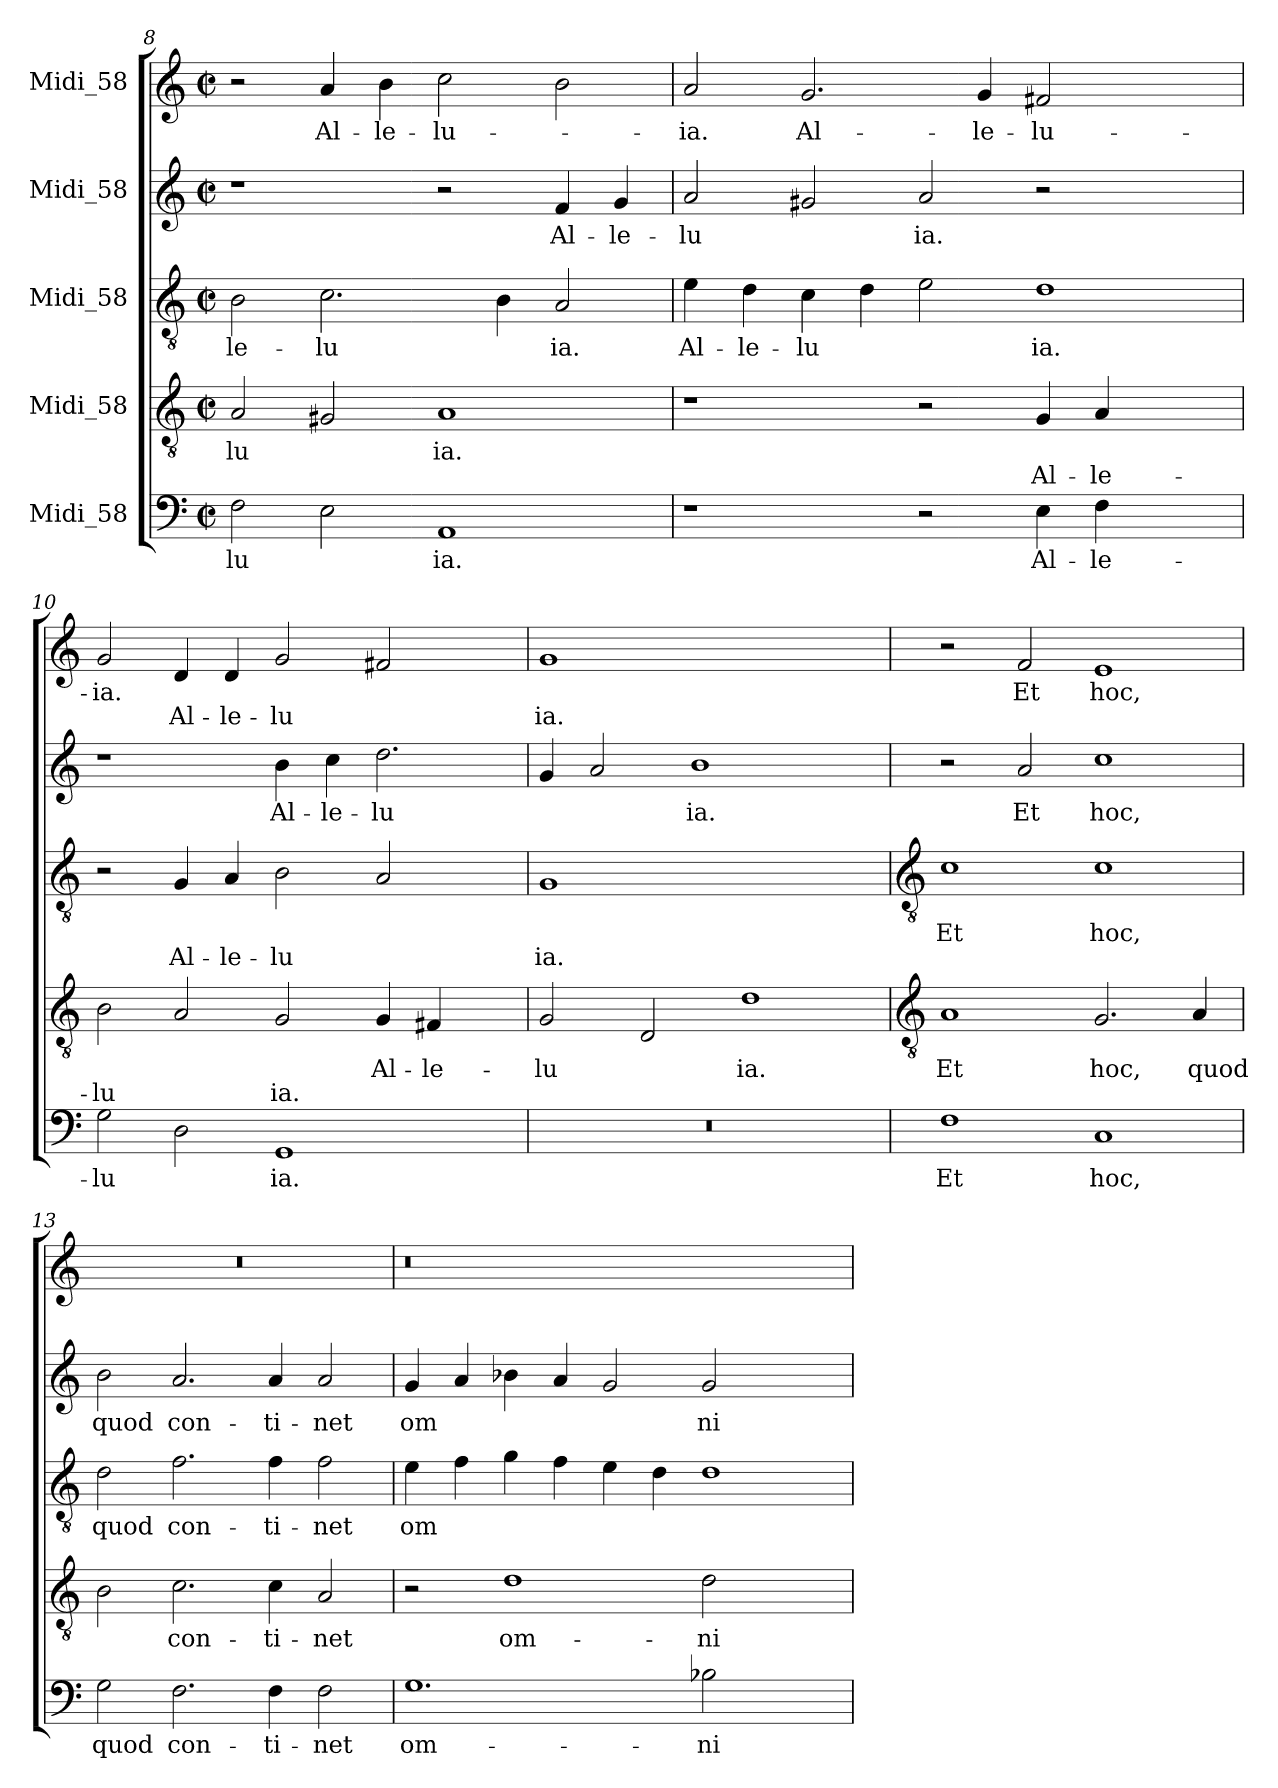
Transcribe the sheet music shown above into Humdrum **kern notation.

**kern	**text	**kern	**text	**text	**kern	**text	**text	**kern	**text	**kern	**text	**text
*part5	*part5	*part4	*part4	*part4	*part3	*part3	*part3	*part2	*part2	*part1	*part1	*part1
*staff5	*staff5	*staff4	*staff4	*staff4	*staff3	*staff3	*staff3	*staff2	*staff2	*staff1	*staff1	*staff1
*I"Midi_58	*	*I"Midi_58	*	*	*I"Midi_58	*	*	*I"Midi_58	*	*I"Midi_58	*	*
*clefF4	*	*clefGv2	*	*	*clefGv2	*	*	*clefG2	*	*clefG2	*	*
*k[]	*	*k[]	*	*	*k[]	*	*	*k[]	*	*k[]	*	*
*C:	*	*C:	*	*	*C:	*	*	*C:	*	*C:	*	*
*M4/2	*	*M4/2	*	*	*M4/2	*	*	*M4/2	*	*M4/2	*	*
*met(c|)	*	*met(c|)	*	*	*met(c|)	*	*	*met(c|)	*	*met(c|)	*	*
=8	=8	=8	=8	=8	=8	=8	=8	=8	=8	=8	=8	=8
!	!LO:LY:b	!	!LO:LY:b	!	!	!LO:LY:b	!	!	!	!	!	!
2F	-lu	2A	-lu	.	2B	-le-	.	1r	.	2r	.	.
!	!	!	!	!	!	!LO:LY:b	!	!	!	!	!LO:LY:b	!
2E	.	2G#X	.	.	2.c	-lu	.	.	.	4a	Al-	.
!	!	!	!	!	!	!	!	!	!	!	!LO:LY:b	!
.	.	.	.	.	.	.	.	.	.	4b	-le-	.
!	!LO:LY:b	!	!LO:LY:b	!	!	!	!	!	!	!	!LO:LY:b	!
1AA	ia.	1A	ia.	.	.	.	.	2r	.	2cc	-lu-	.
.	.	.	.	.	4B	.	.	.	.	.	.	.
!	!	!	!	!	!	!LO:LY:b	!	!	!LO:LY:b	!	!	!
.	.	.	.	.	2A	ia.	.	4f	Al-	2b	.	.
!	!	!	!	!	!	!	!	!	!LO:LY:b	!	!	!
.	.	.	.	.	.	.	.	4g	-le-	.	.	.
=9	=9	=9	=9	=9	=9	=9	=9	=9	=9	=9	=9	=9
!	!	!	!	!	!	!LO:LY:b	!	!	!LO:LY:b	!	!LO:LY:b	!
1r	.	1r	.	.	4e	Al-	.	2a	-lu	2a	-ia.	.
!	!	!	!	!	!	!LO:LY:b	!	!	!	!	!	!
.	.	.	.	.	4d	-le-	.	.	.	.	.	.
!	!	!	!	!	!	!LO:LY:b	!	!	!	!	!LO:LY:b	!
.	.	.	.	.	4c	-lu	.	2g#X	.	2.g	Al-	.
.	.	.	.	.	4d	.	.	.	.	.	.	.
!	!	!	!	!	!	!	!	!	!LO:LY:b	!	!	!
2r	.	2r	.	.	2e	.	.	2a	ia.	.	.	.
!	!	!	!	!	!	!	!	!	!	!	!LO:LY:b	!
.	.	.	.	.	.	.	.	.	.	4g	-le-	.
!	!LO:LY:b	!	!	!LO:LY:b	!	!LO:LY:b	!	!	!	!	!LO:LY:b	!
4E	Al-	4G	.	Al-	1d	ia.	.	2r	.	2f#X	-lu-	.
!	!LO:LY:b	!	!	!LO:LY:b	!	!	!	!	!	!	!	!
4F	-le-	4A	.	-le-	.	.	.	.	.	.	.	.
2ryy	.	2ryy	.	.	.	.	.	2ryy	.	2ryy	.	.
=10	=10	=10	=10	=10	=10	=10	=10	=10	=10	=10	=10	=10
!	!LO:LY:b	!	!	!LO:LY:b	!	!	!	!	!	!	!LO:LY:b	!
2G	-lu	2B	.	-lu	2r	.	.	1r	.	2g	-ia.	.
!	!	!	!	!	!	!	!LO:LY:b	!	!	!	!	!LO:LY:b
2D	.	2A	.	.	4G	.	Al-	.	.	4d	.	Al-
!	!	!	!	!	!	!	!LO:LY:b	!	!	!	!	!LO:LY:b
.	.	.	.	.	4A	.	-le-	.	.	4d	.	-le-
!	!LO:LY:b	!	!	!LO:LY:b	!	!	!LO:LY:b	!	!LO:LY:b	!	!	!LO:LY:b
1GG	ia.	2G	.	ia.	2B	.	-lu	4b	Al-	2g	.	-lu
!	!	!	!	!	!	!	!	!	!LO:LY:b	!	!	!
.	.	.	.	.	.	.	.	4cc	-le-	.	.	.
!	!	!	!LO:LY:b	!	!	!	!	!	!LO:LY:b	!	!	!
.	.	4G	Al-	.	2A	.	.	2.dd	-lu	2f#X	.	.
!	!	!	!LO:LY:b	!	!	!	!	!	!	!	!	!
.	.	4F#X	-le-	.	.	.	.	.	.	.	.	.
4ryy	.	4ryy	.	.	4ryy	.	.	.	.	4ryy	.	.
=11	=11	=11	=11	=11	=11	=11	=11	=11	=11	=11	=11	=11
!	!	!	!LO:LY:b	!	!	!	!LO:LY:b	!	!	!	!	!LO:LY:b
0r	.	2G	-lu	.	1G	.	ia.	4g	.	1g	.	ia.
.	.	.	.	.	.	.	.	2a	.	.	.	.
.	.	2D	.	.	.	.	.	.	.	.	.	.
!	!	!	!	!	!	!	!	!	!LO:LY:b	!	!	!
.	.	.	.	.	.	.	.	1b	ia.	.	.	.
!	!	!	!LO:LY:b	!	!	!	!	!	!	!	!	!
.	.	1d	ia.	.	1ryy	.	.	.	.	1ryy	.	.
.	.	.	.	.	.	.	.	4ryy	.	.	.	.
!!LO:LB:g=z
=12	=12	=12	=12	=12	=12	=12	=12	=12	=12	=12	=12	=12
*	*	*clefGv2	*	*	*clefGv2	*	*	*	*	*	*	*
!	!LO:LY:b	!	!LO:LY:b	!	!	!LO:LY:b	!	!	!	!	!	!
1F	Et	1A	Et	.	1c	Et	.	2r	.	2r	.	.
!	!	!	!	!	!	!	!	!	!LO:LY:b	!	!LO:LY:b	!
.	.	.	.	.	.	.	.	2a	Et	2f	Et	.
!	!LO:LY:b	!	!LO:LY:b	!	!	!LO:LY:b	!	!	!LO:LY:b	!	!LO:LY:b	!
1C	hoc,	2.G	hoc,	.	1c	hoc,	.	1cc	hoc,	1e	hoc,	.
!	!	!	!LO:LY:b	!	!	!	!	!	!	!	!	!
.	.	4A	quod	.	.	.	.	.	.	.	.	.
=13	=13	=13	=13	=13	=13	=13	=13	=13	=13	=13	=13	=13
!	!LO:LY:b	!	!	!	!	!LO:LY:b	!	!	!LO:LY:b	!	!	!
2G	quod	2B	.	.	2d	quod	.	2b	quod	0r	.	.
!	!LO:LY:b	!	!LO:LY:b	!	!	!LO:LY:b	!	!	!LO:LY:b	!	!	!
2.F	con-	2.c	con-	.	2.f	con-	.	2.a	con-	.	.	.
!	!LO:LY:b	!	!LO:LY:b	!	!	!LO:LY:b	!	!	!LO:LY:b	!	!	!
4F	-ti-	4c	-ti-	.	4f	-ti-	.	4a	-ti-	.	.	.
!	!LO:LY:b	!	!LO:LY:b	!	!	!LO:LY:b	!	!	!LO:LY:b	!	!	!
2F	-net	2A	-net	.	2f	-net	.	2a	-net	.	.	.
=14	=14	=14	=14	=14	=14	=14	=14	=14	=14	=14	=14	=14
!	!LO:LY:b	!	!	!	!	!LO:LY:b	!	!	!LO:LY:b	!	!	!
1.G	om-	2r	.	.	4e	om	.	4g	om	0r	.	.
.	.	.	.	.	4f	.	.	4a	.	.	.	.
!	!	!	!LO:LY:b	!	!	!	!	!	!	!	!	!
.	.	1d	om-	.	4g	.	.	4b-X	.	.	.	.
.	.	.	.	.	4f	.	.	4a	.	.	.	.
.	.	.	.	.	4e	.	.	2g	.	.	.	.
.	.	.	.	.	4d	.	.	.	.	.	.	.
!	!LO:LY:b	!	!LO:LY:b	!	!	!	!	!	!LO:LY:b	!	!	!
2B-X	-ni-	2d	-ni-	.	1d	.	.	2g	ni-	.	.	.
2ryy	.	2ryy	.	.	.	.	.	2ryy	.	2ryy	.	.
=	=	=	=	=	=	=	=	=	=	=	=	=
*-	*-	*-	*-	*-	*-	*-	*-	*-	*-	*-	*-	*-
